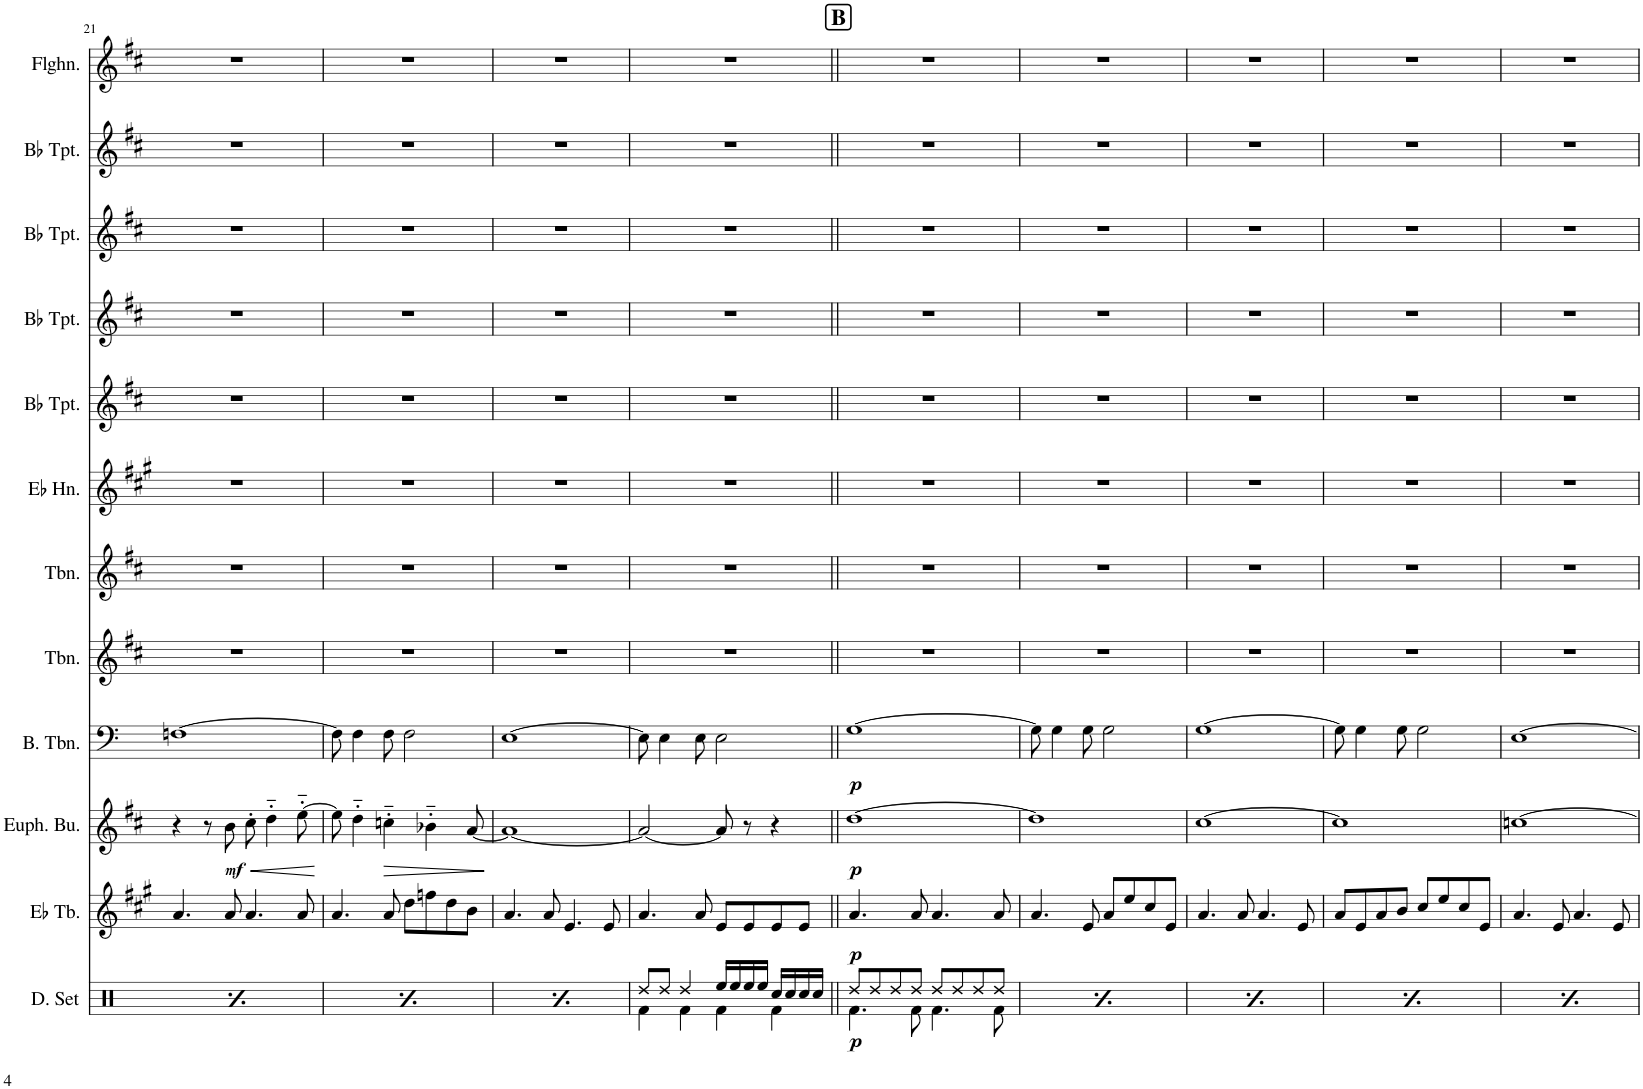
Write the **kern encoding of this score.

**kern	**dynam	**kern	**dynam	**kern	**dynam	**kern	**dynam	**kern	**kern	**kern	**kern	**kern	**kern	**kern	**kern
*part12	*part12	*part11	*part11	*part10	*part10	*part9	*part9	*part8	*part7	*part6	*part5	*part4	*part3	*part2	*part1
*staff12	*staff12	*staff11	*staff11	*staff10	*staff10	*staff9	*staff9	*staff8	*staff7	*staff6	*staff5	*staff4	*staff3	*staff2	*staff1
*I"Drumset	*	*I"Eb Tuba	*	*I"Euphonium	*	*I"Bass Trombone	*	*I"Trombone	*I"Trombone	*I"Horn in Eb	*I"Bb Trumpet	*I"Bb Trumpet	*I"Bb Trumpet	*I"Bb Trumpet	*I"Flugelhorn
*I'D. Set	*	*I'Eb Tb.	*	*	*	*I'B. Tbn.	*	*I'Tbn.	*I'Tbn.	*	*I'Bb Tpt.	*I'Bb Tpt.	*I'Bb Tpt.	*I'Bb Tpt.	*I'Flghn.
!!LO:PB:g=z
*clefX	*	*clefG2	*	*clefG2	*	*clefF4	*	*clefG2	*clefG2	*clefG2	*clefG2	*clefG2	*clefG2	*clefG2	*clefG2
*	*	*Trd12c21	*	*Trd8c14	*	*	*	*Trd8c14	*Trd8c14	*Trd5c9	*Trd1c2	*Trd1c2	*Trd1c2	*Trd1c2	*Trd1c2
*k[]	*	*k[f#c#g#]	*	*k[f#c#]	*	*k[]	*	*k[f#c#]	*k[f#c#]	*k[f#c#g#]	*k[f#c#]	*k[f#c#]	*k[f#c#]	*k[f#c#]	*k[f#c#]
*M4/4	*	*M4/4	*	*M4/4	*	*M4/4	*	*M4/4	*M4/4	*M4/4	*M4/4	*M4/4	*M4/4	*M4/4	*M4/4
*met(c)	*	*met(c)	*	*met(c)	*	*met(c)	*	*met(c)	*met(c)	*met(c)	*met(c)	*met(c)	*met(c)	*met(c)	*met(c)
=21	=21	=21	=21	=21	=21	=21	=21	=21	=21	=21	=21	=21	=21	=21	=21
*^	*	*	*	*	*	*	*	*	*	*	*	*	*	*	*
8Rcc/L]	4.Rf\	.	4.a/	.	4r	.	[1Fn	.	1r	1r	1r	1r	1r	1r	1r	1r
8Rcc/	.	.	.	.	.	.	.	.	.	.	.	.	.	.	.	.
8Rcc/	.	.	.	.	8r	.	.	.	.	.	.	.	.	.	.	.
!	!	!	!	!	!	!LO:HP:b	!	!	!	!	!	!	!	!	!	!
!	!	!	!	!	!	!LO:DY:n=1:b	!	!	!	!	!	!	!	!	!	!
8Rcc/J	8Rf\	.	8a/	.	8b\	< mf	.	.	.	.	.	.	.	.	.	.
8Rcc/L	4.Rf\	.	4.a/	.	8cc#'\	.	.	.	.	.	.	.	.	.	.	.
8Rcc/	.	.	.	.	4dd'~\	.	.	.	.	.	.	.	.	.	.	.
8Rcc/	.	.	.	.	.	.	.	.	.	.	.	.	.	.	.	.
8Rcc/J	8Rf\	.	8a/	.	[8ee'~\	.	.	.	.	.	.	.	.	.	.	.
*v	*v	*	*	*	*	*	*	*	*	*	*	*	*	*	*	*
.	.	.	.	.	[	.	.	.	.	.	.	.	.	.	.
=22	=22	=22	=22	=22	=22	=22	=22	=22	=22	=22	=22	=22	=22	=22	=22
*^	*	*	*	*	*	*	*	*	*	*	*	*	*	*	*
8Rcc/L]	4.Rf\	.	4.a/	.	8ee\]	.	8F\]	.	1r	1r	1r	1r	1r	1r	1r	1r
8Rcc/	.	.	.	.	4dd'~\	.	4F\	.	.	.	.	.	.	.	.	.
8Rcc/	.	.	.	.	.	.	.	.	.	.	.	.	.	.	.	.
!	!	!	!	!	!	!LO:HP:b	!	!	!	!	!	!	!	!	!	!
8Rcc/J	8Rf\	.	8a/	.	4ccn'~\	>	8F\	.	.	.	.	.	.	.	.	.
8Rcc/L	4.Rf\	.	8dd\L	.	.	.	2F\	.	.	.	.	.	.	.	.	.
8Rcc/	.	.	8ffn\	.	4b-X'~\	.	.	.	.	.	.	.	.	.	.	.
8Rcc/	.	.	8dd\	.	.	.	.	.	.	.	.	.	.	.	.	.
8Rcc/J	8Rf\	.	8b\J	.	[8a/	.	.	.	.	.	.	.	.	.	.	.
*v	*v	*	*	*	*	*	*	*	*	*	*	*	*	*	*	*
.	.	.	.	.	]	.	.	.	.	.	.	.	.	.	.
=23	=23	=23	=23	=23	=23	=23	=23	=23	=23	=23	=23	=23	=23	=23	=23
*^	*	*	*	*	*	*	*	*	*	*	*	*	*	*	*
8Rcc/L]	4.Rf\	.	4.a/	.	1a_	.	[1E	.	1r	1r	1r	1r	1r	1r	1r	1r
8Rcc/	.	.	.	.	.	.	.	.	.	.	.	.	.	.	.	.
8Rcc/	.	.	.	.	.	.	.	.	.	.	.	.	.	.	.	.
8Rcc/J	8Rf\	.	8a/	.	.	.	.	.	.	.	.	.	.	.	.	.
8Rcc/L	4.Rf\	.	4.e/	.	.	.	.	.	.	.	.	.	.	.	.	.
8Rcc/	.	.	.	.	.	.	.	.	.	.	.	.	.	.	.	.
8Rcc/	.	.	.	.	.	.	.	.	.	.	.	.	.	.	.	.
8Rcc/J	8Rf\	.	8e/	.	.	.	.	.	.	.	.	.	.	.	.	.
=24	=24	=24	=24	=24	=24	=24	=24	=24	=24	=24	=24	=24	=24	=24	=24	=24
8Rdd/L	4Rf\	.	4.a/	.	2a/_	.	8E\]	.	1r	1r	1r	1r	1r	1r	1r	1r
8Rdd/J	.	.	.	.	.	.	4E\	.	.	.	.	.	.	.	.	.
4Rf\	4Rdd/	.	.	.	.	.	.	.	.	.	.	.	.	.	.	.
.	.	.	8a/	.	.	.	8E\	.	.	.	.	.	.	.	.	.
16Ree/LL	4Rf\	.	8e/L	.	8a/]	.	2E\	.	.	.	.	.	.	.	.	.
16Ree/	.	.	.	.	.	.	.	.	.	.	.	.	.	.	.	.
16Ree/	.	.	8e/	.	8r	.	.	.	.	.	.	.	.	.	.	.
16Ree/JJ	.	.	.	.	.	.	.	.	.	.	.	.	.	.	.	.
16Rcc/LL	4Rf\	.	8e/	.	4r	.	.	.	.	.	.	.	.	.	.	.
16Rcc/	.	.	.	.	.	.	.	.	.	.	.	.	.	.	.	.
16Rcc/	.	.	8e/J	.	.	.	.	.	.	.	.	.	.	.	.	.
16Rcc/JJ	.	.	.	.	.	.	.	.	.	.	.	.	.	.	.	.
!!LO:REH:place=s1:a:B:cj:fs=14:t=B
=25||	=25||	=25||	=25||	=25||	=25||	=25||	=25||	=25||	=25||	=25||	=25||	=25||	=25||	=25||	=25||	=25||
!	!	!LO:DY:b	!	!LO:DY:b	!	!LO:DY:b	!	!LO:DY:b	!	!	!	!	!	!	!	!
8Rdd/L	4.Rf\	p	4.a/	p	[1dd	p	[1G	p	1r	1r	1r	1r	1r	1r	1r	1r
8Rdd/	.	.	.	.	.	.	.	.	.	.	.	.	.	.	.	.
8Rdd/	.	.	.	.	.	.	.	.	.	.	.	.	.	.	.	.
8Rdd/J	8Rf\	.	8a/	.	.	.	.	.	.	.	.	.	.	.	.	.
8Rdd/L	4.Rf\	.	4.a/	.	.	.	.	.	.	.	.	.	.	.	.	.
8Rdd/	.	.	.	.	.	.	.	.	.	.	.	.	.	.	.	.
8Rdd/	.	.	.	.	.	.	.	.	.	.	.	.	.	.	.	.
8Rdd/J	8Rf\	.	8a/	.	.	.	.	.	.	.	.	.	.	.	.	.
=26	=26	=26	=26	=26	=26	=26	=26	=26	=26	=26	=26	=26	=26	=26	=26	=26
!	!	!LO:DY:b	!	!	!	!	!	!	!	!	!	!	!	!	!	!
8Rdd/L	4.Rf\	p	4.a/	.	1dd]	.	8G\]	.	1r	1r	1r	1r	1r	1r	1r	1r
8Rdd/	.	.	.	.	.	.	4G\	.	.	.	.	.	.	.	.	.
8Rdd/	.	.	.	.	.	.	.	.	.	.	.	.	.	.	.	.
8Rdd/J	8Rf\	.	8e/	.	.	.	8G\	.	.	.	.	.	.	.	.	.
8Rdd/L	4.Rf\	.	8a/L	.	.	.	2G\	.	.	.	.	.	.	.	.	.
8Rdd/	.	.	8ee/	.	.	.	.	.	.	.	.	.	.	.	.	.
8Rdd/	.	.	8cc#/	.	.	.	.	.	.	.	.	.	.	.	.	.
8Rdd/J	8Rf\	.	8e/J	.	.	.	.	.	.	.	.	.	.	.	.	.
=27	=27	=27	=27	=27	=27	=27	=27	=27	=27	=27	=27	=27	=27	=27	=27	=27
!	!	!LO:DY:b	!	!	!	!	!	!	!	!	!	!	!	!	!	!
8Rdd/L	4.Rf\	p	4.a/	.	[1cc#	.	[1G	.	1r	1r	1r	1r	1r	1r	1r	1r
8Rdd/	.	.	.	.	.	.	.	.	.	.	.	.	.	.	.	.
8Rdd/	.	.	.	.	.	.	.	.	.	.	.	.	.	.	.	.
8Rdd/J	8Rf\	.	8a/	.	.	.	.	.	.	.	.	.	.	.	.	.
8Rdd/L	4.Rf\	.	4.a/	.	.	.	.	.	.	.	.	.	.	.	.	.
8Rdd/	.	.	.	.	.	.	.	.	.	.	.	.	.	.	.	.
8Rdd/	.	.	.	.	.	.	.	.	.	.	.	.	.	.	.	.
8Rdd/J	8Rf\	.	8e/	.	.	.	.	.	.	.	.	.	.	.	.	.
=28	=28	=28	=28	=28	=28	=28	=28	=28	=28	=28	=28	=28	=28	=28	=28	=28
!	!	!LO:DY:b	!	!	!	!	!	!	!	!	!	!	!	!	!	!
8Rdd/L	4.Rf\	p	8a/L	.	1cc#]	.	8G\]	.	1r	1r	1r	1r	1r	1r	1r	1r
8Rdd/	.	.	8e/	.	.	.	4G\	.	.	.	.	.	.	.	.	.
8Rdd/	.	.	8a/	.	.	.	.	.	.	.	.	.	.	.	.	.
8Rdd/J	8Rf\	.	8b/J	.	.	.	8G\	.	.	.	.	.	.	.	.	.
8Rdd/L	4.Rf\	.	8cc#/L	.	.	.	2G\	.	.	.	.	.	.	.	.	.
8Rdd/	.	.	8ee/	.	.	.	.	.	.	.	.	.	.	.	.	.
8Rdd/	.	.	8cc#/	.	.	.	.	.	.	.	.	.	.	.	.	.
8Rdd/J	8Rf\	.	8e/J	.	.	.	.	.	.	.	.	.	.	.	.	.
=29	=29	=29	=29	=29	=29	=29	=29	=29	=29	=29	=29	=29	=29	=29	=29	=29
!	!	!LO:DY:b	!	!	!	!	!	!	!	!	!	!	!	!	!	!
8Rdd/L	4.Rf\	p	4.a/	.	[1ccn	.	[1E	.	1r	1r	1r	1r	1r	1r	1r	1r
8Rdd/	.	.	.	.	.	.	.	.	.	.	.	.	.	.	.	.
8Rdd/	.	.	.	.	.	.	.	.	.	.	.	.	.	.	.	.
8Rdd/J	8Rf\	.	8e/	.	.	.	.	.	.	.	.	.	.	.	.	.
8Rdd/L	4.Rf\	.	4.a/	.	.	.	.	.	.	.	.	.	.	.	.	.
8Rdd/	.	.	.	.	.	.	.	.	.	.	.	.	.	.	.	.
8Rdd/	.	.	.	.	.	.	.	.	.	.	.	.	.	.	.	.
8Rdd/J	8Rf\	.	8e/	.	.	.	.	.	.	.	.	.	.	.	.	.
*v	*v	*	*	*	*	*	*	*	*	*	*	*	*	*	*	*
=	=	=	=	=	=	=	=	=	=	=	=	=	=	=	=
*-	*-	*-	*-	*-	*-	*-	*-	*-	*-	*-	*-	*-	*-	*-	*-
